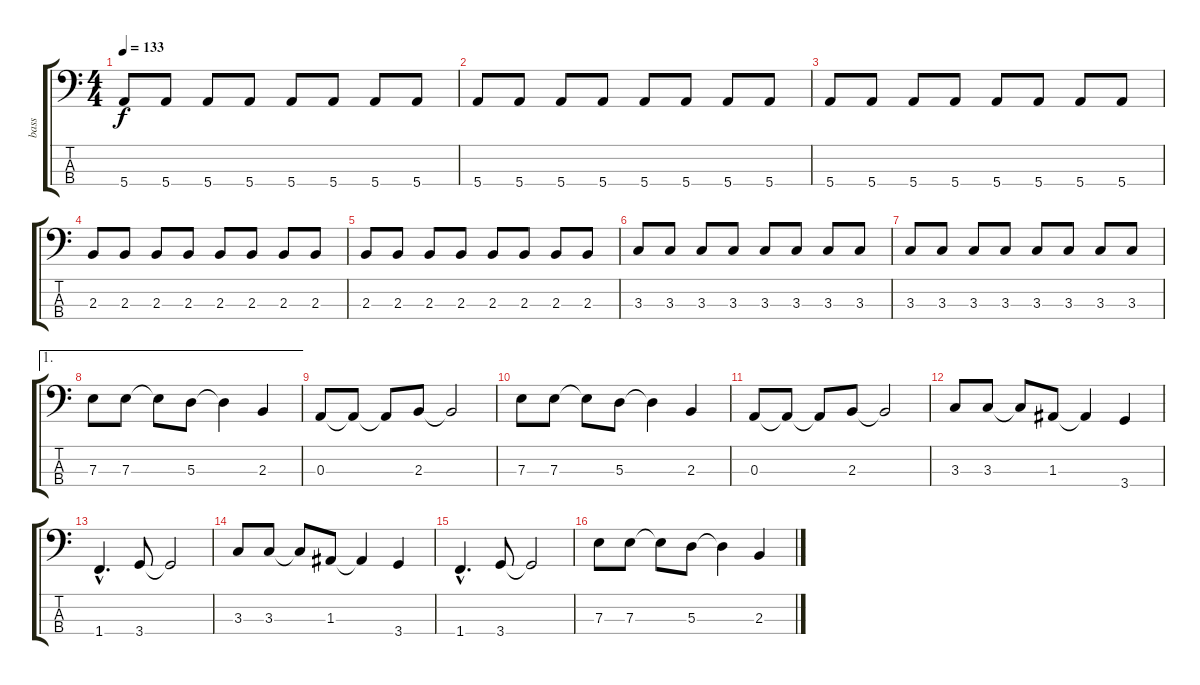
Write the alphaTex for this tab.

\track ("bass" "bass") {instrument electricbassfinger}
\staff {score tabs}
\tuning (G2 D2 A1 E1) {hide}
\ts (4 4)
\tempo 133
\clef f4
\ks c
5.4.8{dy f} 5.4.8 5.4.8 5.4.8 5.4.8 5.4.8 5.4.8 5.4.8 |
5.4.8 5.4.8 5.4.8 5.4.8 5.4.8 5.4.8 5.4.8 5.4.8 |
5.4.8 5.4.8 5.4.8 5.4.8 5.4.8 5.4.8 5.4.8 5.4.8 |
2.3.8 2.3.8 2.3.8 2.3.8 2.3.8 2.3.8 2.3.8 2.3.8 |
2.3.8 2.3.8 2.3.8 2.3.8 2.3.8 2.3.8 2.3.8 2.3.8 |
3.3.8 3.3.8 3.3.8 3.3.8 3.3.8 3.3.8 3.3.8 3.3.8 |
3.3.8 3.3.8 3.3.8 3.3.8 3.3.8 3.3.8 3.3.8 3.3.8 |
\ae 1
7.3.8 7.3.8 7.3{t}.8 5.3.8 5.3{t}.4 2.3.4 |
0.3.8 0.3{t}.8 0.3{t}.8 2.3.8 2.3{t}.2 |
7.3.8 7.3.8 7.3{t}.8 5.3.8 5.3{t}.4 2.3.4 |
0.3.8 0.3{t}.8 0.3{t}.8 2.3.8 2.3{t}.2 |
3.3.8 3.3.8 3.3{t}.8 1.3.8 1.3{t}.4 3.4.4 |
1.4{hac}.4{d} 3.4.8 3.4{t}.2 |
3.3.8 3.3.8 3.3{t}.8 1.3.8 1.3{t}.4 3.4.4 |
1.4{hac}.4{d} 3.4.8 3.4{t}.2 |
7.3.8 7.3.8 7.3{t}.8 5.3.8 5.3{t}.4 2.3.4
